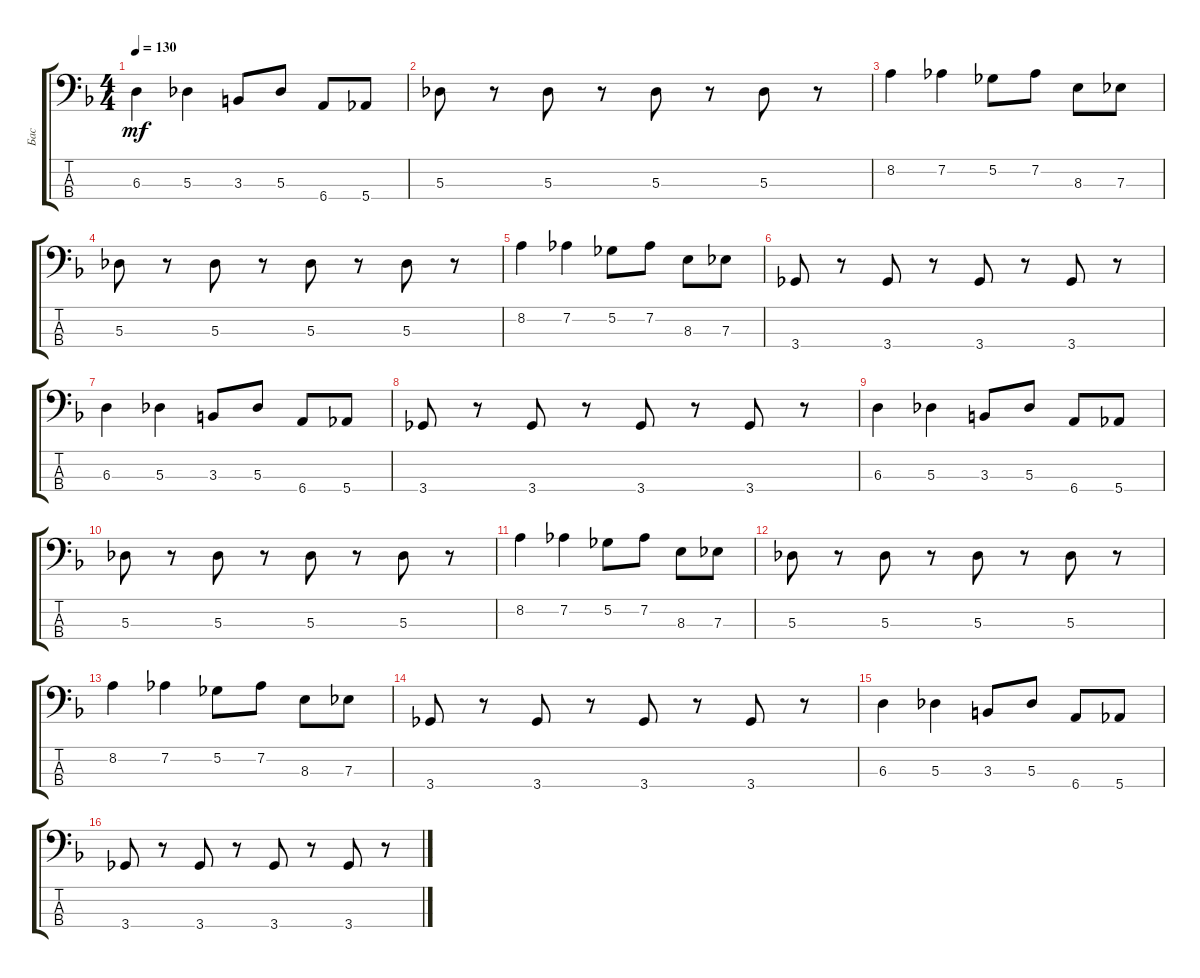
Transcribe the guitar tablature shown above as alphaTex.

\track ("Бас" "Бас") {instrument electricbassfinger}
\staff {score tabs}
\tuning (Gb2 Db2 Ab1 Eb1) {hide}
\ts (4 4)
\tempo 130
\clef f4
\ks dminor
6.3.4{dy mf} 5.3.4 3.3.8 5.3.8 6.4.8 5.4.8 |
5.3.8 r.8 5.3.8 r.8 5.3.8 r.8 5.3.8 r.8 |
8.2.4 7.2.4 5.2.8 7.2.8 8.3.8 7.3.8 |
5.3.8 r.8 5.3.8 r.8 5.3.8 r.8 5.3.8 r.8 |
8.2.4 7.2.4 5.2.8 7.2.8 8.3.8 7.3.8 |
3.4.8 r.8 3.4.8 r.8 3.4.8 r.8 3.4.8 r.8 |
6.3.4 5.3.4 3.3.8 5.3.8 6.4.8 5.4.8 |
3.4.8 r.8 3.4.8 r.8 3.4.8 r.8 3.4.8 r.8 |
6.3.4 5.3.4 3.3.8 5.3.8 6.4.8 5.4.8 |
5.3.8 r.8 5.3.8 r.8 5.3.8 r.8 5.3.8 r.8 |
8.2.4 7.2.4 5.2.8 7.2.8 8.3.8 7.3.8 |
5.3.8 r.8 5.3.8 r.8 5.3.8 r.8 5.3.8 r.8 |
8.2.4 7.2.4 5.2.8 7.2.8 8.3.8 7.3.8 |
3.4.8 r.8 3.4.8 r.8 3.4.8 r.8 3.4.8 r.8 |
6.3.4 5.3.4 3.3.8 5.3.8 6.4.8 5.4.8 |
3.4.8 r.8 3.4.8 r.8 3.4.8 r.8 3.4.8 r.8
